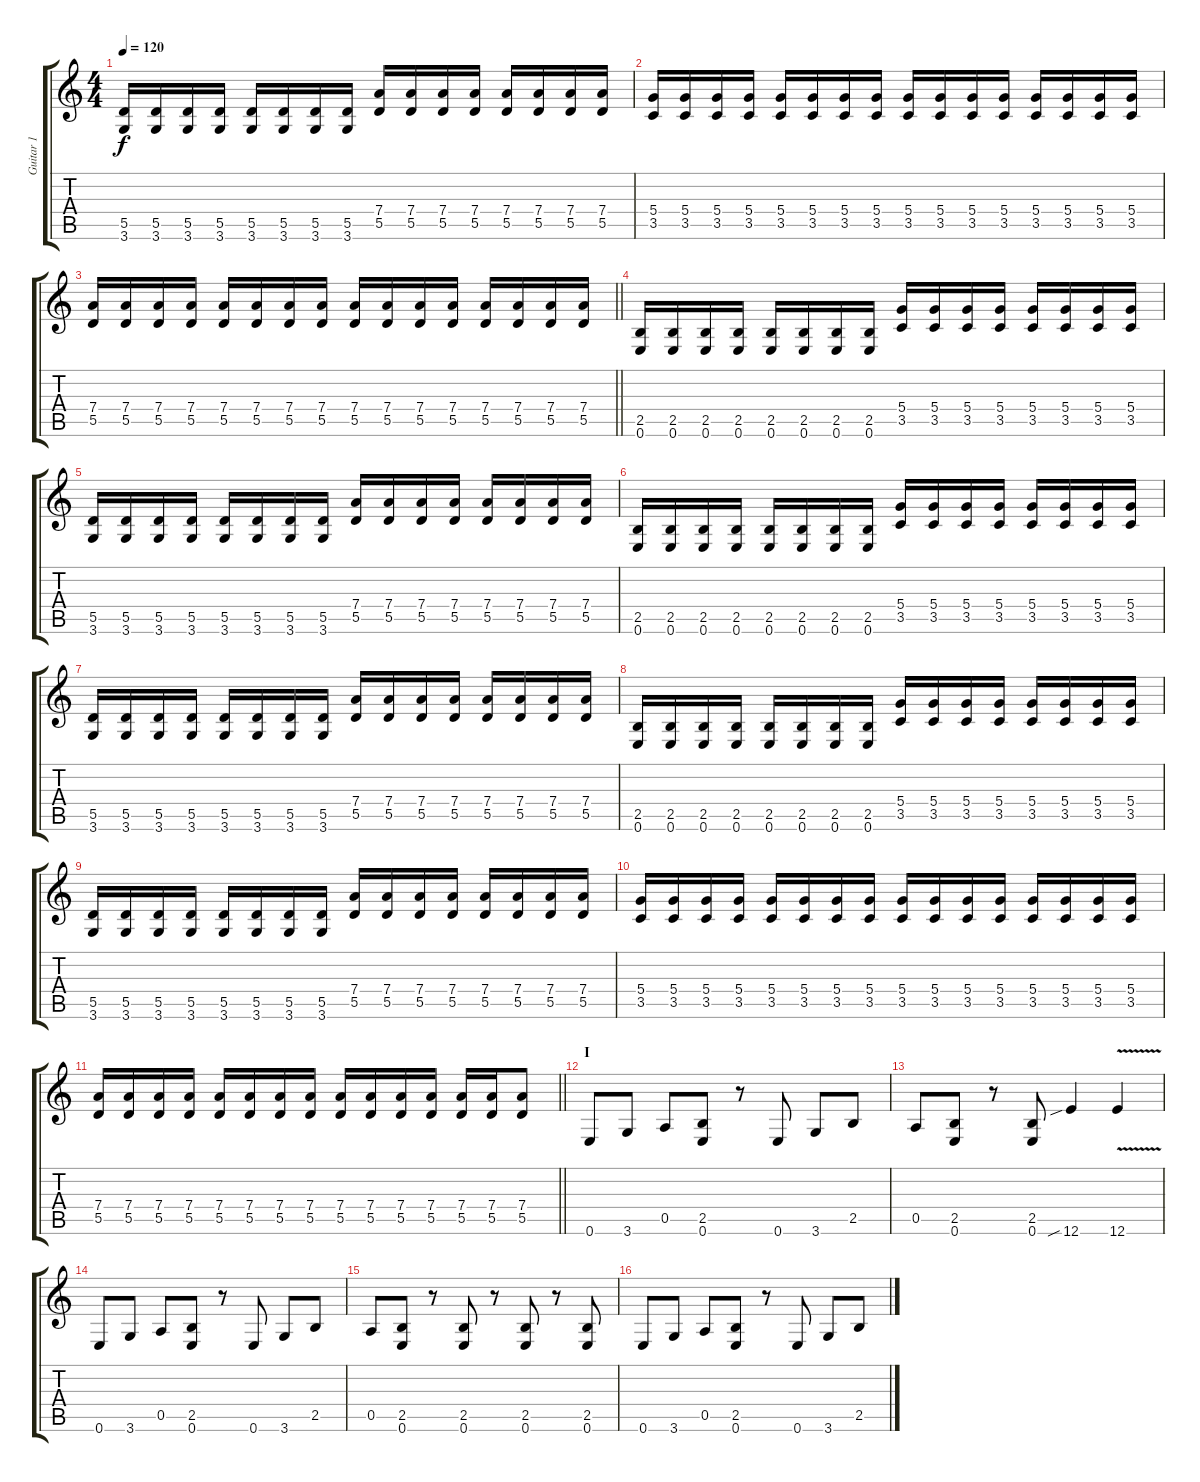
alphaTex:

\track ("Guitar 1" "Guitar 1") {instrument distortionguitar}
\staff {score tabs}
\tuning (E4 B3 G3 D3 A2 E2) {hide}
\ts (4 4)
\tempo 120
\clef g2
\ks c
(5.5 3.6).16{dy f} (5.5 3.6).16 (5.5 3.6).16 (5.5 3.6).16 (5.5 3.6).16 (5.5 3.6).16 (5.5 3.6).16 (5.5 3.6).16 (7.4 5.5).16 (7.4 5.5).16 (7.4 5.5).16 (7.4 5.5).16 (7.4 5.5).16 (7.4 5.5).16 (7.4 5.5).16 (7.4 5.5).16 |
(5.4 3.5).16 (5.4 3.5).16 (5.4 3.5).16 (5.4 3.5).16 (5.4 3.5).16 (5.4 3.5).16 (5.4 3.5).16 (5.4 3.5).16 (5.4 3.5).16 (5.4 3.5).16 (5.4 3.5).16 (5.4 3.5).16 (5.4 3.5).16 (5.4 3.5).16 (5.4 3.5).16 (5.4 3.5).16 |
\barLineRight lightlight
(7.4 5.5).16 (7.4 5.5).16 (7.4 5.5).16 (7.4 5.5).16 (7.4 5.5).16 (7.4 5.5).16 (7.4 5.5).16 (7.4 5.5).16 (7.4 5.5).16 (7.4 5.5).16 (7.4 5.5).16 (7.4 5.5).16 (7.4 5.5).16 (7.4 5.5).16 (7.4 5.5).16 (7.4 5.5).16 |
(2.5 0.6).16 (2.5 0.6).16 (2.5 0.6).16 (2.5 0.6).16 (2.5 0.6).16 (2.5 0.6).16 (2.5 0.6).16 (2.5 0.6).16 (5.4 3.5).16 (5.4 3.5).16 (5.4 3.5).16 (5.4 3.5).16 (5.4 3.5).16 (5.4 3.5).16 (5.4 3.5).16 (5.4 3.5).16 |
(5.5 3.6).16 (5.5 3.6).16 (5.5 3.6).16 (5.5 3.6).16 (5.5 3.6).16 (5.5 3.6).16 (5.5 3.6).16 (5.5 3.6).16 (7.4 5.5).16 (7.4 5.5).16 (7.4 5.5).16 (7.4 5.5).16 (7.4 5.5).16 (7.4 5.5).16 (7.4 5.5).16 (7.4 5.5).16 |
(2.5 0.6).16 (2.5 0.6).16 (2.5 0.6).16 (2.5 0.6).16 (2.5 0.6).16 (2.5 0.6).16 (2.5 0.6).16 (2.5 0.6).16 (5.4 3.5).16 (5.4 3.5).16 (5.4 3.5).16 (5.4 3.5).16 (5.4 3.5).16 (5.4 3.5).16 (5.4 3.5).16 (5.4 3.5).16 |
(5.5 3.6).16 (5.5 3.6).16 (5.5 3.6).16 (5.5 3.6).16 (5.5 3.6).16 (5.5 3.6).16 (5.5 3.6).16 (5.5 3.6).16 (7.4 5.5).16 (7.4 5.5).16 (7.4 5.5).16 (7.4 5.5).16 (7.4 5.5).16 (7.4 5.5).16 (7.4 5.5).16 (7.4 5.5).16 |
(2.5 0.6).16 (2.5 0.6).16 (2.5 0.6).16 (2.5 0.6).16 (2.5 0.6).16 (2.5 0.6).16 (2.5 0.6).16 (2.5 0.6).16 (5.4 3.5).16 (5.4 3.5).16 (5.4 3.5).16 (5.4 3.5).16 (5.4 3.5).16 (5.4 3.5).16 (5.4 3.5).16 (5.4 3.5).16 |
(5.5 3.6).16 (5.5 3.6).16 (5.5 3.6).16 (5.5 3.6).16 (5.5 3.6).16 (5.5 3.6).16 (5.5 3.6).16 (5.5 3.6).16 (7.4 5.5).16 (7.4 5.5).16 (7.4 5.5).16 (7.4 5.5).16 (7.4 5.5).16 (7.4 5.5).16 (7.4 5.5).16 (7.4 5.5).16 |
(5.4 3.5).16 (5.4 3.5).16 (5.4 3.5).16 (5.4 3.5).16 (5.4 3.5).16 (5.4 3.5).16 (5.4 3.5).16 (5.4 3.5).16 (5.4 3.5).16 (5.4 3.5).16 (5.4 3.5).16 (5.4 3.5).16 (5.4 3.5).16 (5.4 3.5).16 (5.4 3.5).16 (5.4 3.5).16 |
\barLineRight lightlight
(7.4 5.5).16 (7.4 5.5).16 (7.4 5.5).16 (7.4 5.5).16 (7.4 5.5).16 (7.4 5.5).16 (7.4 5.5).16 (7.4 5.5).16 (7.4 5.5).16 (7.4 5.5).16 (7.4 5.5).16 (7.4 5.5).16 (7.4 5.5).16 (7.4 5.5).16 (7.4 5.5).8 |
\section ("" "I")
0.6.8 3.6.8 0.5.8 (2.5 0.6).8 r.8 0.6.8 3.6.8 2.5.8 |
0.5.8 (2.5 0.6).8 r.8 (2.5 0.6).8 12.6{sib}.4 12.6{v}.4 |
0.6.8 3.6.8 0.5.8 (2.5 0.6).8 r.8 0.6.8 3.6.8 2.5.8 |
0.5.8 (2.5 0.6).8 r.8 (2.5 0.6).8 r.8 (2.5 0.6).8 r.8 (2.5 0.6).8 |
0.6.8 3.6.8 0.5.8 (2.5 0.6).8 r.8 0.6.8 3.6.8 2.5.8
